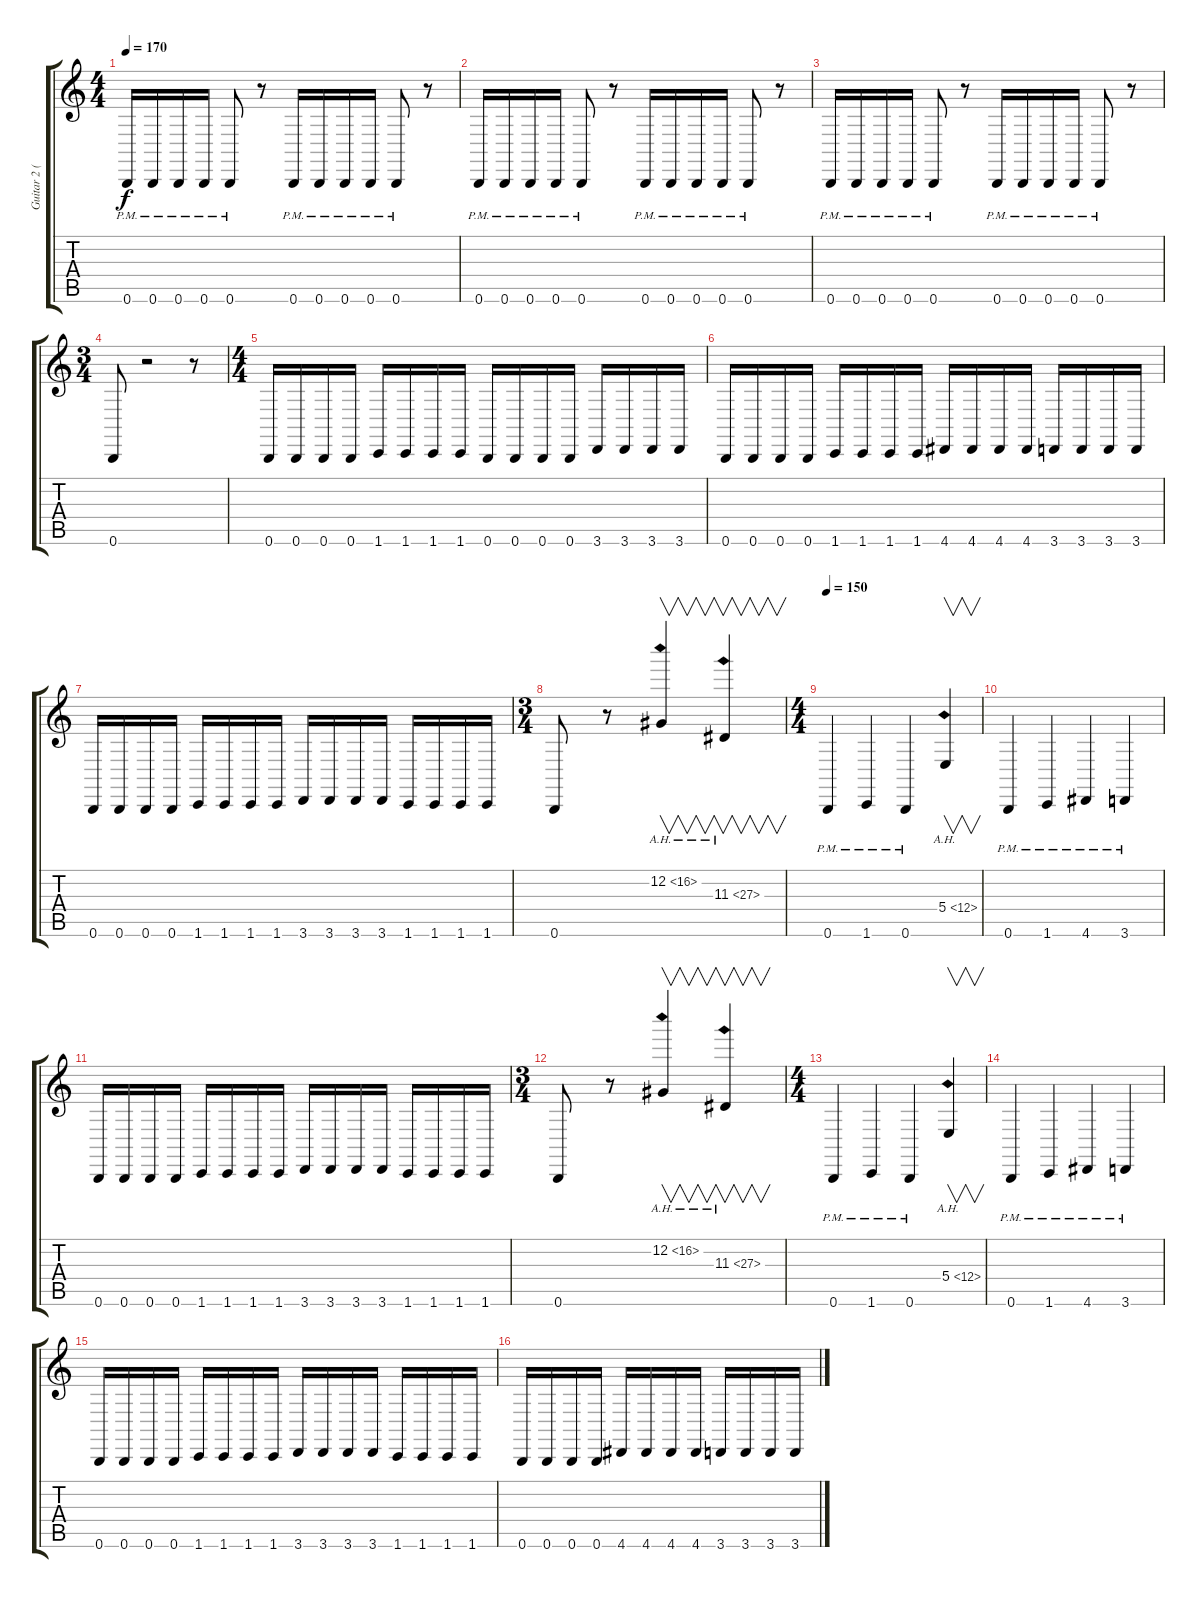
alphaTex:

\track ("Guitar 2 (Left)" "Guitar 2 (") {solo instrument brightacousticpiano}
\staff {score tabs}
\tuning (Db4 Ab3 E3 B2 Gb2 B1) {hide}
\ts (4 4)
\tempo 170
\clef g2
\ks c
0.6{pm}.16{dy f} 0.6{pm}.16 0.6{pm}.16 0.6{pm}.16 0.6{pm}.8 r.8 0.6{pm}.16 0.6{pm}.16 0.6{pm}.16 0.6{pm}.16 0.6{pm}.8 r.8 |
0.6{pm}.16 0.6{pm}.16 0.6{pm}.16 0.6{pm}.16 0.6{pm}.8 r.8 0.6{pm}.16 0.6{pm}.16 0.6{pm}.16 0.6{pm}.16 0.6{pm}.8 r.8 |
0.6{pm}.16 0.6{pm}.16 0.6{pm}.16 0.6{pm}.16 0.6{pm}.8 r.8 0.6{pm}.16 0.6{pm}.16 0.6{pm}.16 0.6{pm}.16 0.6{pm}.8 r.8 |
\ts (3 4)
0.6.8 r.2 r.8 |
\ts (4 4)
0.6.16 0.6.16 0.6.16 0.6.16 1.6.16 1.6.16 1.6.16 1.6.16 0.6.16 0.6.16 0.6.16 0.6.16 3.6.16 3.6.16 3.6.16 3.6.16 |
0.6.16 0.6.16 0.6.16 0.6.16 1.6.16 1.6.16 1.6.16 1.6.16 4.6.16 4.6.16 4.6.16 4.6.16 3.6.16 3.6.16 3.6.16 3.6.16 |
0.6.16 0.6.16 0.6.16 0.6.16 1.6.16 1.6.16 1.6.16 1.6.16 3.6.16 3.6.16 3.6.16 3.6.16 1.6.16 1.6.16 1.6.16 1.6.16 |
\ts (3 4)
0.6.8 r.8 12.2{ah 4}.4{v} 11.3{ah 16}.4{v} |
\ts (4 4)
\tempo 150
0.6{pm}.4 1.6{pm}.4 0.6{pm}.4 5.4{ah 7}.4{v} |
0.6{pm}.4 1.6{pm}.4 4.6{pm}.4 3.6{pm}.4 |
0.6.16 0.6.16 0.6.16 0.6.16 1.6.16 1.6.16 1.6.16 1.6.16 3.6.16 3.6.16 3.6.16 3.6.16 1.6.16 1.6.16 1.6.16 1.6.16 |
\ts (3 4)
0.6.8 r.8 12.2{ah 4}.4{v} 11.3{ah 16}.4{v} |
\ts (4 4)
0.6{pm}.4 1.6{pm}.4 0.6{pm}.4 5.4{ah 7}.4{v} |
0.6{pm}.4 1.6{pm}.4 4.6{pm}.4 3.6{pm}.4 |
0.6.16 0.6.16 0.6.16 0.6.16 1.6.16 1.6.16 1.6.16 1.6.16 3.6.16 3.6.16 3.6.16 3.6.16 1.6.16 1.6.16 1.6.16 1.6.16 |
0.6.16 0.6.16 0.6.16 0.6.16 4.6.16 4.6.16 4.6.16 4.6.16 3.6.16 3.6.16 3.6.16 3.6.16
